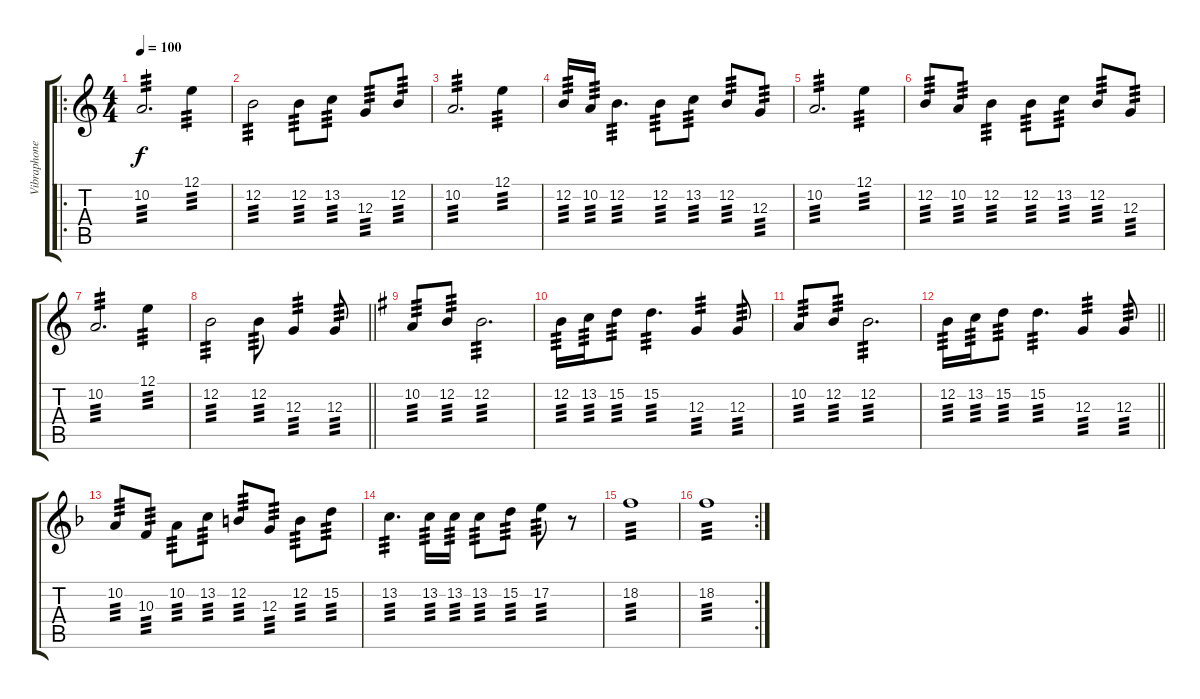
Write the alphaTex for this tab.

\track ("Vibraphone" "Vibraphone") {instrument vibraphone}
\staff {score tabs}
\tuning (E4 B3 G3 D3 A2 E2) {hide}
\ro
\ts (4 4)
\tempo 100
\clef g2
\ks c
10.2.2{d tp 3 dy f instrument vibraphone} 12.1.4{tp 3} |
12.2.2{tp 3} 12.2.8{tp 3} 13.2.8{tp 3} 12.3.8{tp 3} 12.2.8{tp 3} |
10.2.2{d tp 3} 12.1.4{tp 3} |
12.2.16{tp 3} 10.2.16{tp 3} 12.2.4{d tp 3} 12.2.8{tp 3} 13.2.8{tp 3} 12.2.8{tp 3} 12.3.8{tp 3} |
10.2.2{d tp 3} 12.1.4{tp 3} |
12.2.8{tp 3} 10.2.8{tp 3} 12.2.4{tp 3} 12.2.8{tp 3} 13.2.8{tp 3} 12.2.8{tp 3} 12.3.8{tp 3} |
10.2.2{d tp 3} 12.1.4{tp 3} |
\barLineRight lightlight
12.2.2{tp 3} 12.2.8{tp 3} 12.3.4{tp 3} 12.3.8{tp 3} |
\ks g
10.2.8{tp 3} 12.2.8{tp 3} 12.2.2{d tp 3} |
12.2.16{tp 3} 13.2.16{tp 3} 15.2.8{tp 3} 15.2.4{d tp 3} 12.3.4{tp 3} 12.3.8{tp 3} |
10.2.8{tp 3} 12.2.8{tp 3} 12.2.2{d tp 3} |
\barLineRight lightlight
12.2.16{tp 3} 13.2.16{tp 3} 15.2.8{tp 3} 15.2.4{d tp 3} 12.3.4{tp 3} 12.3.8{tp 3} |
\ks f
10.2.8{tp 3} 10.3.8{tp 3} 10.2.8{tp 3} 13.2.8{tp 3} 12.2.8{tp 3} 12.3.8{tp 3} 12.2.8{tp 3} 15.2.8{tp 3} |
13.2.4{d tp 3} 13.2.16{tp 3} 13.2.16{tp 3} 13.2.8{tp 3} 15.2.8{tp 3} 17.2.8{tp 3} r.8 |
18.2.1{tp 3} |
\rc 2
18.2.1{tp 3}
